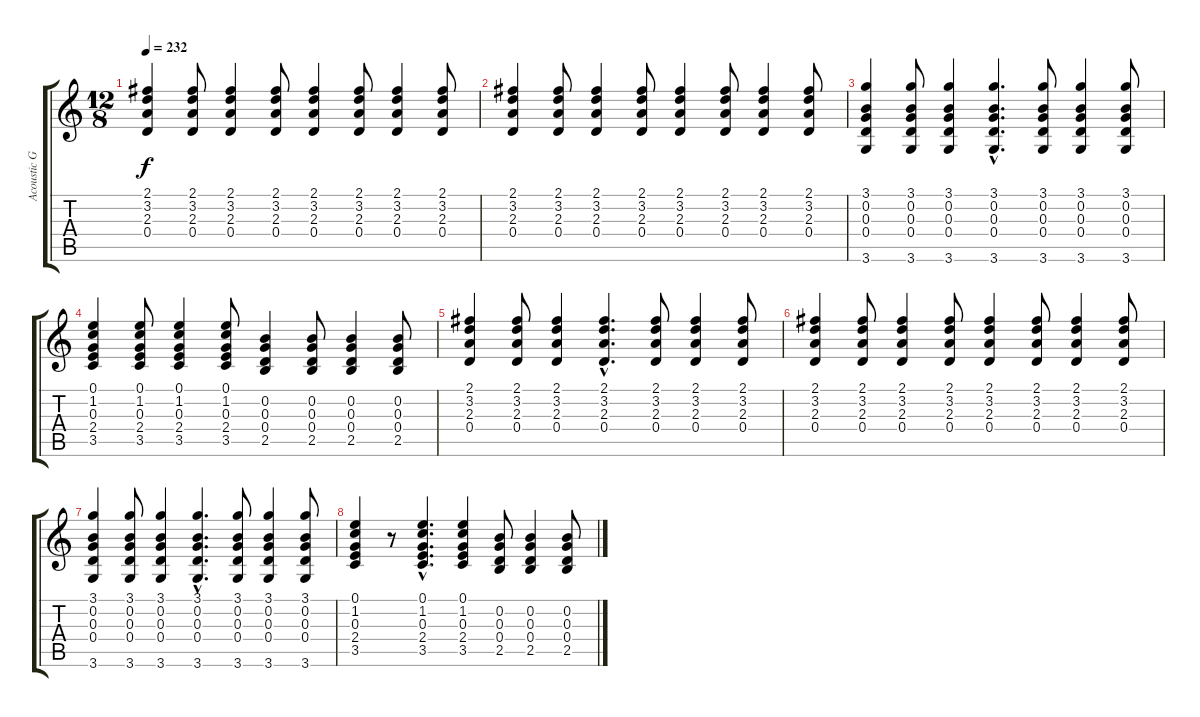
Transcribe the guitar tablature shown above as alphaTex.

\track ("Acoustic Guitar" "Acoustic G") {instrument acousticguitarsteel}
\staff {score tabs}
\tuning (E4 B3 G3 D3 A2 E2) {hide}
\ts (12 8)
\tempo 232
\clef g2
\ks c
(2.1 3.2 2.3 0.4).4{dy f} (2.1 3.2 2.3 0.4).8 (2.1 3.2 2.3 0.4).4 (2.1 3.2 2.3 0.4).8 (2.1 3.2 2.3 0.4).4 (2.1 3.2 2.3 0.4).8 (2.1 3.2 2.3 0.4).4 (2.1 3.2 2.3 0.4).8 |
(2.1 3.2 2.3 0.4).4 (2.1 3.2 2.3 0.4).8 (2.1 3.2 2.3 0.4).4 (2.1 3.2 2.3 0.4).8 (2.1 3.2 2.3 0.4).4 (2.1 3.2 2.3 0.4).8 (2.1 3.2 2.3 0.4).4 (2.1 3.2 2.3 0.4).8 |
(3.1 0.2 0.3 0.4 3.6).4 (3.1 0.2 0.3 0.4 3.6).8 (3.1 0.2 0.3 0.4 3.6).4 (3.1{hac} 0.2{hac} 0.3{hac} 0.4{hac} 3.6{hac}).4{d} (3.1 0.2 0.3 0.4 3.6).8 (3.1 0.2 0.3 0.4 3.6).4 (3.1 0.2 0.3 0.4 3.6).8 |
(0.1 1.2 0.3 2.4 3.5).4 (0.1 1.2 0.3 2.4 3.5).8 (0.1 1.2 0.3 2.4 3.5).4 (0.1 1.2 0.3 2.4 3.5).8 (0.2 0.3 0.4 2.5).4 (0.2 0.3 0.4 2.5).8 (0.2 0.3 0.4 2.5).4 (0.2 0.3 0.4 2.5).8 |
(2.1 3.2 2.3 0.4).4 (2.1 3.2 2.3 0.4).8 (2.1 3.2 2.3 0.4).4 (2.1{hac} 3.2{hac} 2.3{hac} 0.4{hac}).4{d} (2.1 3.2 2.3 0.4).8 (2.1 3.2 2.3 0.4).4 (2.1 3.2 2.3 0.4).8 |
(2.1 3.2 2.3 0.4).4 (2.1 3.2 2.3 0.4).8 (2.1 3.2 2.3 0.4).4 (2.1 3.2 2.3 0.4).8 (2.1 3.2 2.3 0.4).4 (2.1 3.2 2.3 0.4).8 (2.1 3.2 2.3 0.4).4 (2.1 3.2 2.3 0.4).8 |
(3.1 0.2 0.3 0.4 3.6).4 (3.1 0.2 0.3 0.4 3.6).8 (3.1 0.2 0.3 0.4 3.6).4 (3.1{hac} 0.2{hac} 0.3{hac} 0.4{hac} 3.6{hac}).4{d} (3.1 0.2 0.3 0.4 3.6).8 (3.1 0.2 0.3 0.4 3.6).4 (3.1 0.2 0.3 0.4 3.6).8 |
(0.1 1.2 0.3 2.4 3.5).4 r.8 (0.1{hac} 1.2{hac} 0.3{hac} 2.4{hac} 3.5{hac}).4{d} (0.1 1.2 0.3 2.4 3.5).4 (0.2 0.3 0.4 2.5).8 (0.2 0.3 0.4 2.5).4 (0.2 0.3 0.4 2.5).8
